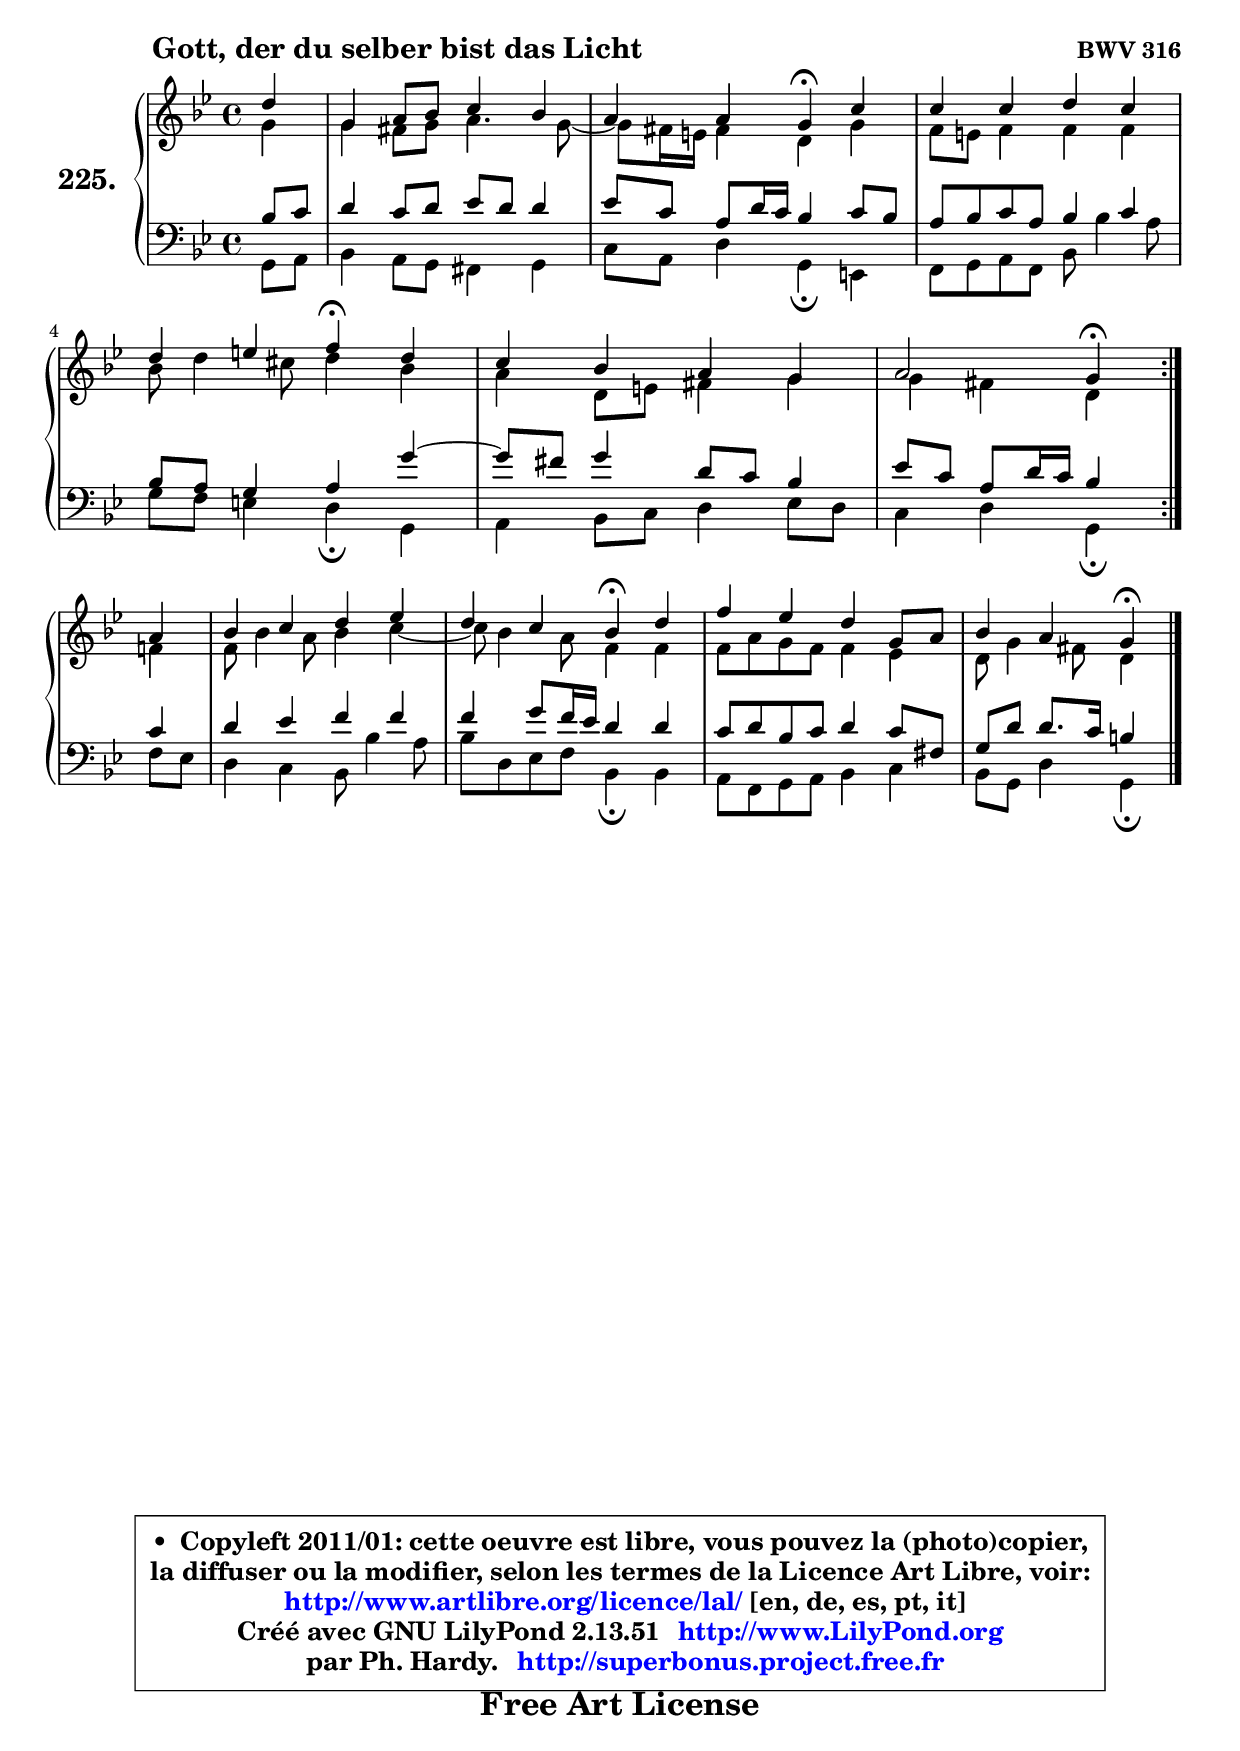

\version "2.13.51"

    \paper {
%	system-system-spacing #'padding = #0.1
%	score-system-spacing #'padding = #0.1
%	ragged-bottom = ##f
%	ragged-last-bottom = ##f
	}

    \header {
      opus = \markup { \bold "BWV 316" }
      piece = \markup { \hspace #9 \fontsize #2 \bold "Gott, der du selber bist das Licht" }
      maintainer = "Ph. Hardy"
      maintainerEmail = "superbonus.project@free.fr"
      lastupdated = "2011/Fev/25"
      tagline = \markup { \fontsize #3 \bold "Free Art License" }
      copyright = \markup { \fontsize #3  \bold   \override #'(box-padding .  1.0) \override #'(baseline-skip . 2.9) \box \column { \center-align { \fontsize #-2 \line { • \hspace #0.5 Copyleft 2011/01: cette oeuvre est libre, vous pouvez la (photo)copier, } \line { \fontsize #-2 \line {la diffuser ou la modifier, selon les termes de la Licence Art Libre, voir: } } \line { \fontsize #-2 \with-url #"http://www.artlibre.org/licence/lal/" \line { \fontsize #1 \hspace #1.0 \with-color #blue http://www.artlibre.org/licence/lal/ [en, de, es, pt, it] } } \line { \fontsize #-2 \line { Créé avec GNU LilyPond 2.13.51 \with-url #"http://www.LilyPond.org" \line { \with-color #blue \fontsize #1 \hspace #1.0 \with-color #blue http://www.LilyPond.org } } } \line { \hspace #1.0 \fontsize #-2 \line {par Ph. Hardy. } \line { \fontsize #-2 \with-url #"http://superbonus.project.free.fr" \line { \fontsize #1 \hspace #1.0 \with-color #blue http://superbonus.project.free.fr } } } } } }

	  }

  guidemidi = {
	\repeat volta 2 {
        r4 |
        R1 |
        r2 \tempo 4 = 30 r4 \tempo 4 = 78 r4 |
        R1 |
        r2 \tempo 4 = 30 r4 \tempo 4 = 78 r4 |
        R1 |
        r2 \tempo 4 = 30 r4 \tempo 4 = 78 } %fin du repeat
        r4 |
        R1 |
        r2 \tempo 4 = 30 r4 \tempo 4 = 78 r4 |
        R1 |
        r2 \tempo 4 = 30 r4 
	}

  upper = {
	\time 4/4
	\key g \minor
	\clef treble
	\partial 4
	\voiceOne
	<< { 
	% SOPRANO
	\set Voice.midiInstrument = "acoustic grand"
	\relative c'' {
	\repeat volta 2 {
        d4 |
        g,4 a8 bes c4 bes |
        a4 a g\fermata c4 |
        c4 c d c |
        d4 e f\fermata d |
        c4 bes a g |
        a2 g4\fermata } %fin du repeat
\break
        a4 |
        bes4 c d es |
        d4 c bes\fermata d4 |
        f4 es d g,8 a |
        bes4 a g4\fermata
        \bar "|."
	} % fin de relative
	}

	\context Voice="1" { \voiceTwo 
	% ALTO
	\set Voice.midiInstrument = "acoustic grand"
	\relative c'' {
	\repeat volta 2 {
        g4 |
        g4 fis8 g a4. g8 ~ |
	g8 fis16 e fis4 d g |
        f8 e f4 f f |
        bes8 d4 cis8 d4 bes |
        a4 d,8 e fis4 g |
        g4 fis d4 } %fin du repeat 
        f4 |
        f8 bes4 a8 bes4 c ~ |
	c8 bes4 a8 f4 f |
        f8 a g f f4 es |
        d8 g4 fis8 d4
        \bar "|."
	} % fin de relative
	\oneVoice
	} >>
	}

    lower = {
	\time 4/4
	\key g \minor
	\clef bass
	\partial 4
	\voiceOne
	<< { 
	% TENOR
	\set Voice.midiInstrument = "acoustic grand"
	\relative c' {
	\repeat volta 2 {
        bes8 c |
        d4 c8 d es d d4 |
        es8 c a d16 c bes4 c8 bes |
        a8 bes c a bes4 c |
        bes8 a g4 a g' ~ |
	g8 fis8 g4 d8 c bes4 |
        es8 c a d16 c bes4 } %fin du repeat
        c4 |
        d4 es f f |
        f4 g8 f16 es d4 d |
        c8 d bes c d4 c8 fis, |
        g8 d' d8. c16 b4
        \bar "|."
	} % fin de relative
	}
	\context Voice="1" { \voiceTwo 
	% BASS
	\set Voice.midiInstrument = "acoustic grand"
	\relative c {
	\repeat volta 2 {
        g8 a |
        bes4 a8 g fis4 g |
        c8 a d4 g,\fermata e |
        f8 g a f bes bes'4 a8 |
        g8 f e4 d\fermata g, |
        a4 bes8 c d4 es8 d |
        c4 d g,\fermata } %fin du repeat
        f'8 es |
        d4 c bes8 bes'4 a8 |
        bes8 d, es f bes,4\fermata bes |
        a8 f g a bes4 c |
        bes8 g d'4 g,4\fermata
        \bar "|."
	} % fin de relative
	\oneVoice
	} >>
	}


    \score { 

	\new PianoStaff <<
	\set PianoStaff.instrumentName = \markup { \bold \huge "225." }
	\new Staff = "upper" \upper
	\new Staff = "lower" \lower
	>>

    \layout {
%	ragged-last = ##f
	   }

         } % fin de score

  \score {
    \unfoldRepeats { << \guidemidi \upper \lower >> }
    \midi {
    \context {
     \Staff
      \remove "Staff_performer"
               }

     \context {
      \Voice
       \consists "Staff_performer"
                }

     \context { 
      \Score
      tempoWholesPerMinute = #(ly:make-moment 78 4)
		}
	    }
	}

